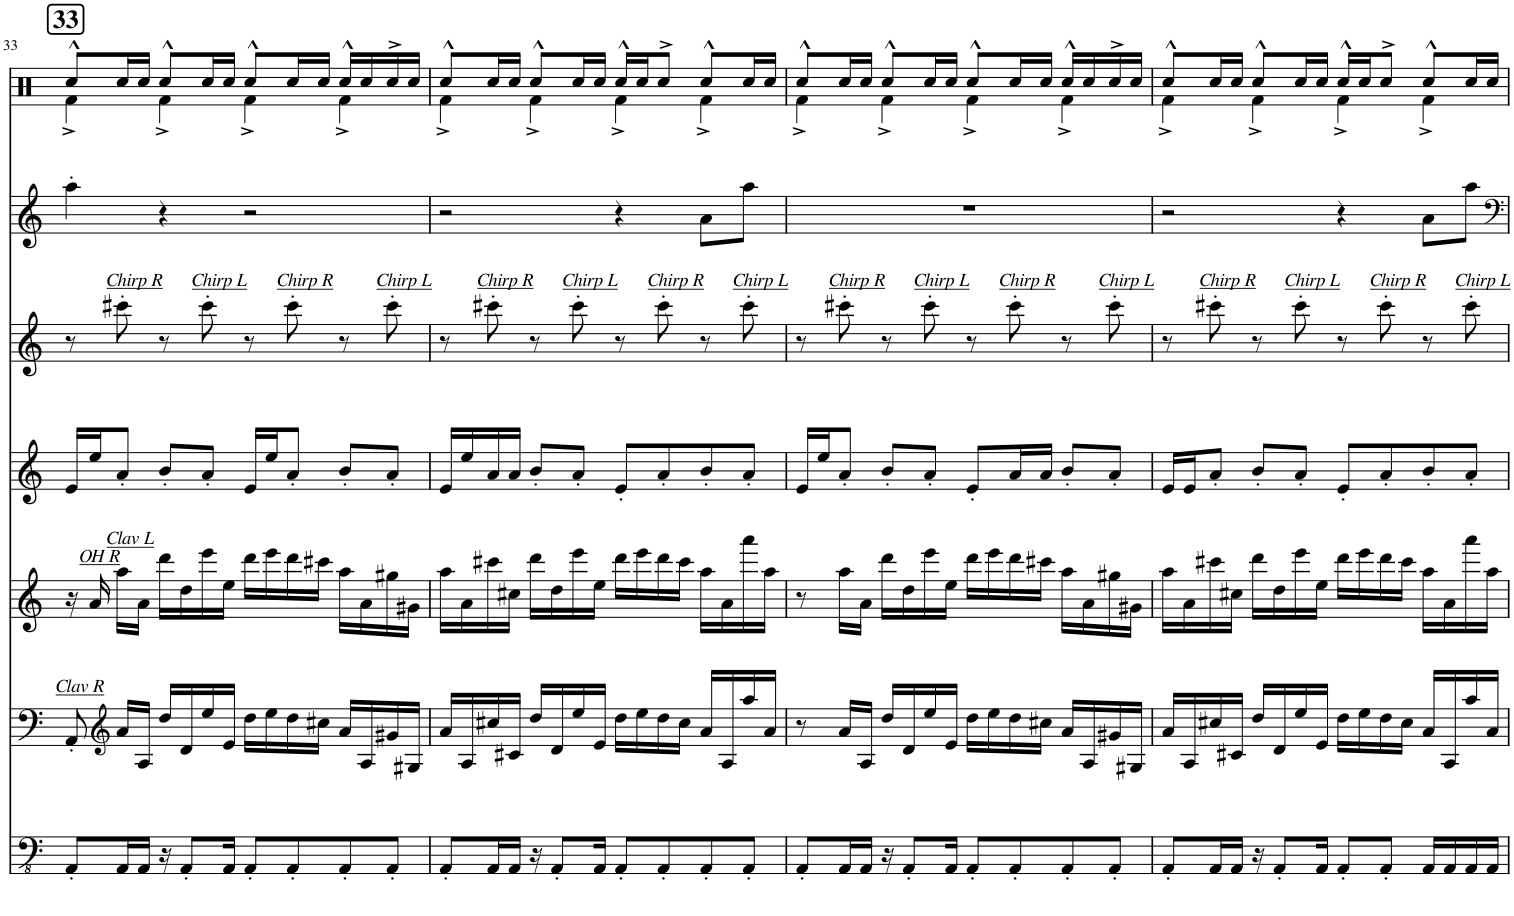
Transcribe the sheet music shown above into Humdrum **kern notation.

**kern	**kern	**kern	**kern	**kern	**kern	**kern
*part2	*part2	*part2	*part2	*part2	*part2	*part1
*staff7	*staff6	*staff5	*staff4	*staff3	*staff2	*staff1
*I"Bomberman	*	*	*	*	*	*I"Drumset, Snare Drum
!!LO:PB:g=z
*clefG2	*clefF4	*clefG2	*clefG2	*clefG2	*clefGv2	*clefX
*k[]	*k[]	*k[]	*k[]	*k[]	*k[]	*k[]
*M4/4	*M4/4	*M4/4	*M4/4	*M4/4	*M4/4	*M4/4
!!LO:REH:place=s1:a:B:cj:fs=14:t=33
=33	=33	=33	=33	=33	=33	=33
*	*	*	*	*	*	*^
!	!LO:TX:a:i:t=Clav R	!	!	!	!	!	!
8AAA'/L	8AA'/	16r	16e/LL	8r	4aa'\	8Rcc^^/L	4Rf^\
!	!	!LO:TX:a:i:t=OH R	!	!	!	!	!
.	.	16a/	16ee/J	.	.	.	.
*	*clefG2	*	*	*	*	*	*
!	!	!	!	!LO:TX:a:i:t=Chirp R	!	!	!
!	!	!LO:TX:a:i:t=Clav L	!	!	!	!	!
16AAA/L	16a/LL	16aa\LL	8a'/J	8ccc#X'\	.	16Rcc/L	.
16AAA/JJ	16A/JJ	16a\JJ	.	.	.	16Rcc/JJ	.
16r	16dd/LL	16ddd\LL	8b'/L	8r	4r	8Rcc^^/L	4Rf^\
8AAA'/L	16d/	16dd\	.	.	.	.	.
!	!	!	!	!LO:TX:a:i:t=Chirp L	!	!	!
.	16ee/	16eee\	8a'/J	8ccc#'\	.	16Rcc/L	.
16AAA/Jk	16e/JJ	16ee\JJ	.	.	.	16Rcc/JJ	.
8AAA'/L	16dd\LL	16ddd\LL	16e/LL	8r	2r	8Rcc^^/L	4Rf^\
.	16ee\	16eee\	16ee/J	.	.	.	.
!	!	!	!	!LO:TX:a:i:t=Chirp R	!	!	!
8AAA'/	16dd\	16ddd\	8a'/J	8ccc#'\	.	16Rcc/L	.
.	16cc#X\JJ	16ccc#X\JJ	.	.	.	16Rcc/JJ	.
8AAA'/	16a/LL	16aa\LL	8b'/L	8r	.	16Rcc^^/LL	4Rf^\
.	16A/	16a\	.	.	.	16Rcc/	.
!	!	!	!	!LO:TX:a:i:t=Chirp L	!	!	!
8AAA'/J	16g#X/	16gg#X\	8a'/J	8ccc#'\	.	16Rcc^/	.
.	16G#X/JJ	16g#X\JJ	.	.	.	16Rcc/JJ	.
=34	=34	=34	=34	=34	=34	=34	=34
8AAA'/L	16a/LL	16aa\LL	16e/LL	8r	2r	8Rcc^^/L	4Rf^\
.	16A/	16a\	16ee/	.	.	.	.
!	!	!	!	!LO:TX:a:i:t=Chirp R	!	!	!
16AAA/L	16cc#X/	16ccc#X\	16a/	8ccc#X'\	.	16Rcc/L	.
16AAA/JJ	16c#X/JJ	16cc#X\JJ	16a/JJ	.	.	16Rcc/JJ	.
16r	16dd/LL	16ddd\LL	8b'/L	8r	.	8Rcc^^/L	4Rf^\
8AAA'/L	16d/	16dd\	.	.	.	.	.
!	!	!	!	!LO:TX:a:i:t=Chirp L	!	!	!
.	16ee/	16eee\	8a'/J	8ccc#'\	.	16Rcc/L	.
16AAA/Jk	16e/JJ	16ee\JJ	.	.	.	16Rcc/JJ	.
8AAA'/L	16dd\LL	16ddd\LL	8e'/L	8r	4r	16Rcc^^/LL	4Rf^\
.	16ee\	16eee\	.	.	.	16Rcc/J	.
!	!	!	!	!LO:TX:a:i:t=Chirp R	!	!	!
8AAA'/	16dd\	16ddd\	8a'/	8ccc#'\	.	8Rcc^/J	.
.	16cc#\JJ	16ccc#\JJ	.	.	.	.	.
8AAA'/	16a/LL	16aa\LL	8b'/	8r	8a\L	8Rcc^^/L	4Rf^\
.	16A/	16a\	.	.	.	.	.
!	!	!	!	!LO:TX:a:i:t=Chirp L	!	!	!
8AAA'/J	16aa/	16aaa\	8a'/J	8ccc#'\	8aa\J	16Rcc/L	.
.	16a/JJ	16aa\JJ	.	.	.	16Rcc/JJ	.
=35	=35	=35	=35	=35	=35	=35	=35
8AAA'/L	8r	8r	16e/LL	8r	1r	8Rcc^^/L	4Rf^\
.	.	.	16ee/J	.	.	.	.
!	!	!	!	!LO:TX:a:i:t=Chirp R	!	!	!
16AAA/L	16a/LL	16aa\LL	8a'/J	8ccc#X'\	.	16Rcc/L	.
16AAA/JJ	16A/JJ	16a\JJ	.	.	.	16Rcc/JJ	.
16r	16dd/LL	16ddd\LL	8b'/L	8r	.	8Rcc^^/L	4Rf^\
8AAA'/L	16d/	16dd\	.	.	.	.	.
!	!	!	!	!LO:TX:a:i:t=Chirp L	!	!	!
.	16ee/	16eee\	8a'/J	8ccc#'\	.	16Rcc/L	.
16AAA/Jk	16e/JJ	16ee\JJ	.	.	.	16Rcc/JJ	.
8AAA'/L	16dd\LL	16ddd\LL	8e'/L	8r	.	8Rcc^^/L	4Rf^\
.	16ee\	16eee\	.	.	.	.	.
!	!	!	!	!LO:TX:a:i:t=Chirp R	!	!	!
8AAA'/	16dd\	16ddd\	16a/L	8ccc#'\	.	16Rcc/L	.
.	16cc#X\JJ	16ccc#X\JJ	16a/JJ	.	.	16Rcc/JJ	.
8AAA'/	16a/LL	16aa\LL	8b'/L	8r	.	16Rcc^^/LL	4Rf^\
.	16A/	16a\	.	.	.	16Rcc/	.
!	!	!	!	!LO:TX:a:i:t=Chirp L	!	!	!
8AAA'/J	16g#X/	16gg#X\	8a'/J	8ccc#'\	.	16Rcc^/	.
.	16G#X/JJ	16g#X\JJ	.	.	.	16Rcc/JJ	.
=36	=36	=36	=36	=36	=36	=36	=36
8AAA'/L	16a/LL	16aa\LL	16e/LL	8r	2r	8Rcc^^/L	4Rf^\
.	16A/	16a\	16e/J	.	.	.	.
!	!	!	!	!LO:TX:a:i:t=Chirp R	!	!	!
16AAA/L	16cc#X/	16ccc#X\	8a'/J	8ccc#X'\	.	16Rcc/L	.
16AAA/JJ	16c#X/JJ	16cc#X\JJ	.	.	.	16Rcc/JJ	.
16r	16dd/LL	16ddd\LL	8b'/L	8r	.	8Rcc^^/L	4Rf^\
8AAA'/L	16d/	16dd\	.	.	.	.	.
!	!	!	!	!LO:TX:a:i:t=Chirp L	!	!	!
.	16ee/	16eee\	8a'/J	8ccc#'\	.	16Rcc/L	.
16AAA/Jk	16e/JJ	16ee\JJ	.	.	.	16Rcc/JJ	.
8AAA'/L	16dd\LL	16ddd\LL	8e'/L	8r	4r	16Rcc^^/LL	4Rf^\
.	16ee\	16eee\	.	.	.	16Rcc/J	.
!	!	!	!	!LO:TX:a:i:t=Chirp R	!	!	!
8AAA'/J	16dd\	16ddd\	8a'/	8ccc#'\	.	8Rcc^/J	.
.	16cc#\JJ	16ccc#\JJ	.	.	.	.	.
16AAA/LL	16a/LL	16aa\LL	8b'/	8r	8a\L	8Rcc^^/L	4Rf^\
16AAA/	16A/	16a\	.	.	.	.	.
!	!	!	!	!LO:TX:a:i:t=Chirp L	!	!	!
16AAA/	16aa/	16aaa\	8a'/J	8ccc#'\	8aa\J	16Rcc/L	.
16AAA/JJ	16a/JJ	16aa\JJ	.	.	.	16Rcc/JJ	.
*	*	*	*	*	*	*v	*v
=	=	=	=	=	=	=
*-	*-	*-	*-	*-	*-	*-
